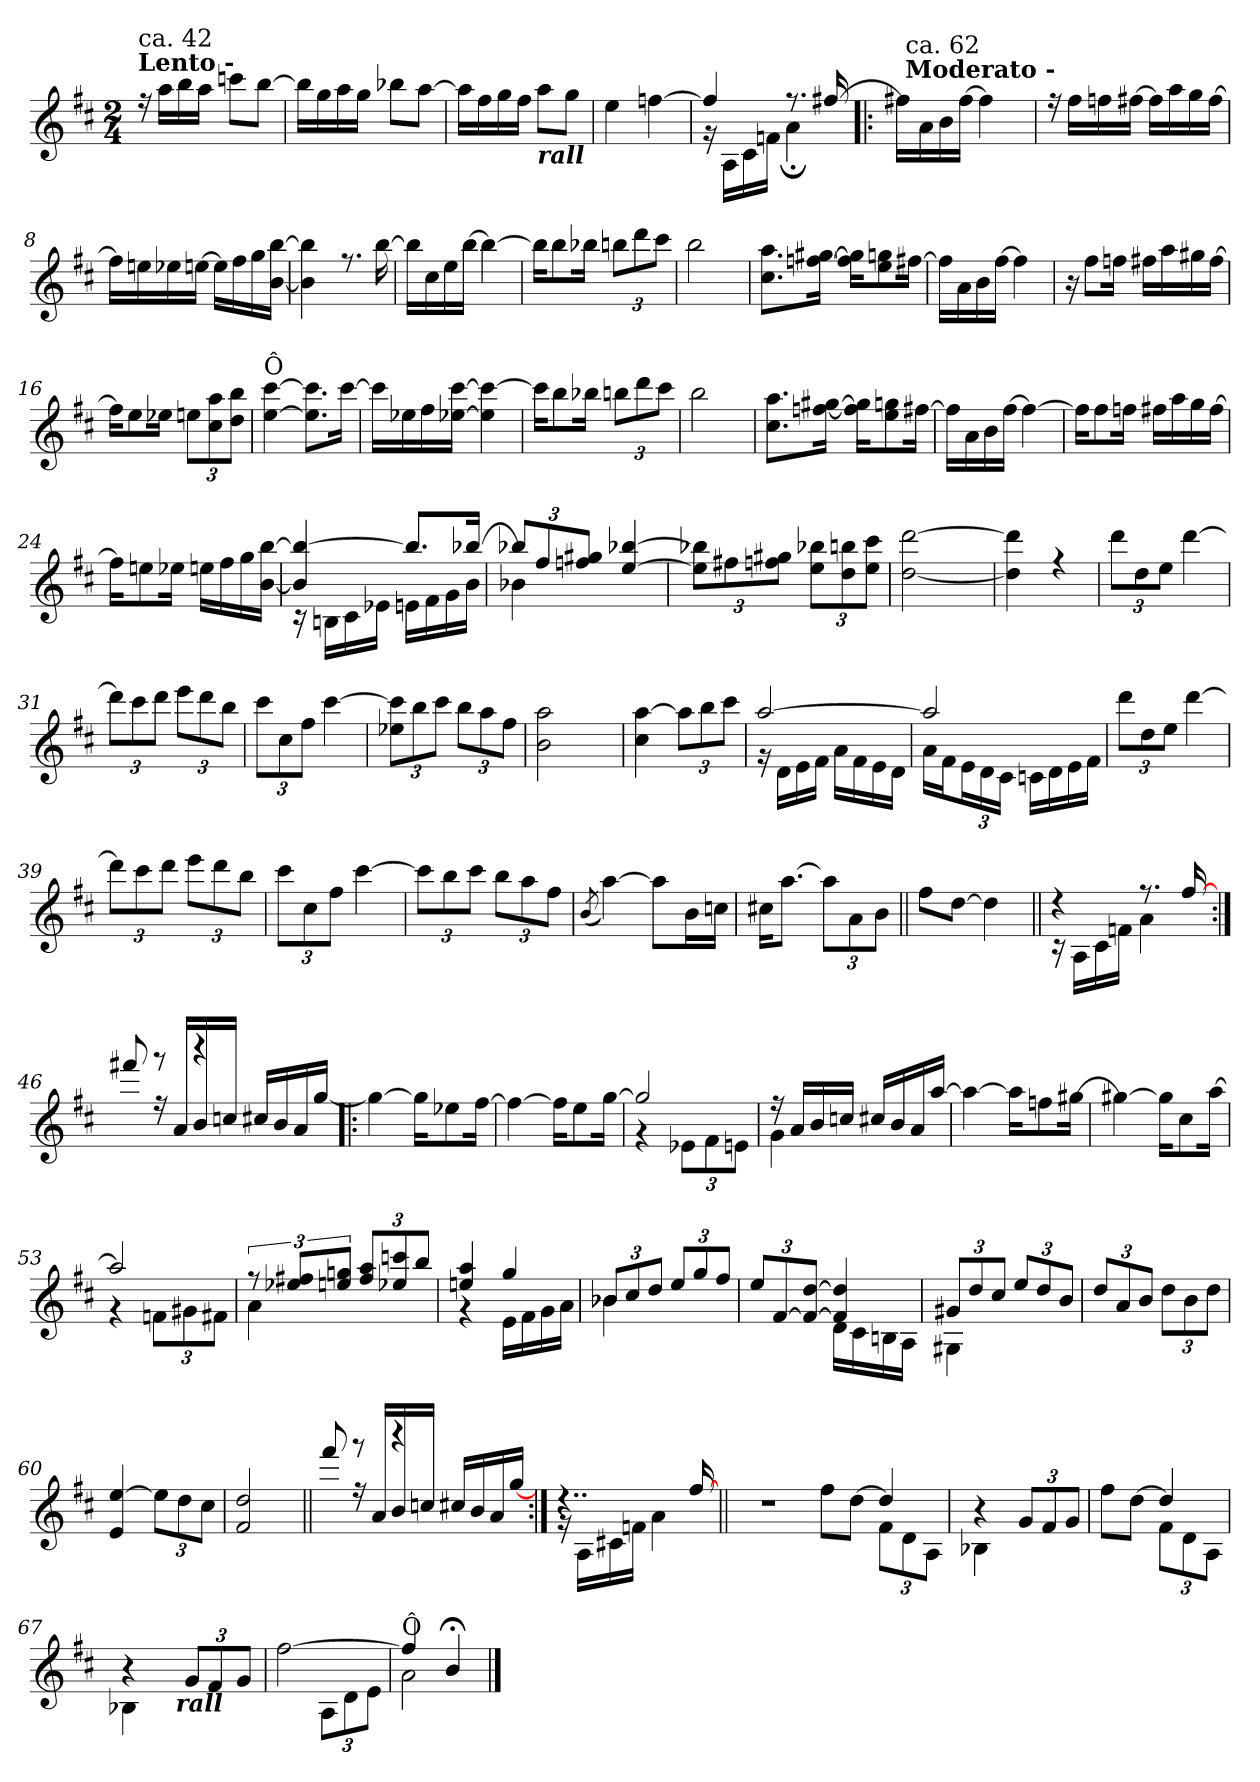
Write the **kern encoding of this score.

**kern
*part1
*staff1
*clefG2
*k[f#c#]
*D:
*M2/4
=1
*^
!LO:TX:a:B:t=Lento -	!
!LO:TX:a:t=ca. 42	!
16ree	4ryy
16aa\LL	.
16bb\	.
16aa\JJ	.
8cccn\L	4ryy
[<8bb\J	.
=2	=2
16bb\LL]	4ryy
16gg\	.
16aa\	.
16gg\JJ	.
8bb-X\L	4ryy
[<8aa\J	.
=3	=3
16aa\LL]	4ryy
16ff#\	.
16gg\	.
16ff#\JJ	.
!LO:TX:b:Bi:t=rall	!
8aa\L	4ryy
8gg\J	.
=4	=4
4ee\	4ryy
[<4ffn\	4ryy
!!LO:LB:g=z	!!
=5	=5
*	*^
4ffn/]	16rf	2ryy
.	16A!\LL	.
.	16c#!\	.
.	16fn!\JJ	.
8.rff	4a;<!\	.
[>16ff#X/	.	.
=6!|:	=6!|:	=6!|:
16ff#X\LL]	4ryy	48ryy
!	!	!LO:TX:a:B:t=Moderato -
!	!	!LO:TX:a:t=ca. 62
.	.	3ryy
16a\	.	.
16b\	.	.
[<16ff#\JJ	.	.
4ff#\]	4ryy	.
.	.	12..ryy
*	*v	*v
=7	=7
16ree	4ryy
16ff#\LL	.
16ffn\	.
[<16ff#X\JJ	.
16ff#\LL]	4ryy
16aa\	.
16gg\	.
[<16ff#\JJ	.
=8	=8
16ff#\LL]	4ryy
16een\	.
16ee-X\	.
[<16een\JJ	.
16ee\LL]	4ryy
16ff#\	.
16gg\	.
[<16b\ [<16bb\JJ	.
!!LO:LB:g=z	!!
=9	=9
4b\] 4bb\]	4ryy
8.ree	4ryy
[<16bb\	.
=10	=10
16bb\LL]	2ryy
16cc#\	.
16ee\	.
[<16bb\JJ	.
4bb\_	.
=11	=11
16bb\KL]	2ryy
8bb\	.
16bb-X\Jk	.
12bbn\L	.
12ddd\	.
12ccc#\J	.
=12	=12
2bb\	2ryy
=13	=13
8.cc#\ 8.aa\L	2ryy
[<16ffn\ [<16gg#X\Jk	.
16ff\] 16gg#\]KL	.
8ee\ 8ggn\	.
[<16ff#X\Jk	.
!!LO:LB:g=z	!!
=14	=14
16ff#\LL]	2ryy
16a\	.
16b\	.
[<16ff#\JJ	.
4ff#\]	.
=15	=15
16ra	4ryy
8ff#\L	.
16ffn\Jk	.
16ff#X\LL	4ryy
16aa\	.
16gg#X\	.
[<16ff#\JJ	.
=16	=16
16ff#\KL]	2ryy
8ee\	.
16ee-X\Jk	.
12een\L	.
12cc#\ 12aa\	.
12dd\ 12bb\J	.
=17	=17
!LO:TX:a:t=Ô	!
[<4ee\ [<4ccc#\	2ryy
8.ee\] 8.ccc#\]L	.
[<16ccc#\Jk	.
!!LO:LB:g=z	!!
=18	=18
16ccc#\LL]	2ryy
16ee-X\	.
16ff#\	.
[<16ee-X\ [<16ccc#\JJ	.
4ee-\] 4ccc#\_	.
=19	=19
16ccc#\KL]	2ryy
8bb\	.
16bb-X\Jk	.
12bbn\L	.
12ddd\	.
12ccc#\J	.
=20	=20
2bb\	2ryy
=21	=21
8.cc#\ 8.aa\L	4ryy
[<16ffn\ [<16gg#X\Jk	.
16ff\] 16gg#\]KL	4ryy
8ee\ 8ggn\	.
[<16ff#X\Jk	.
!!LO:LB:g=z	!!
=22	=22
16ff#\LL]	4ryy
16a\	.
16b\	.
[<16ff#\JJ	.
4ff#\_	4ryy
=23	=23
16ff#\KL]	4ryy
8ff#\	.
16ffn\Jk	.
16ff#X\LL	4ryy
16aa\	.
16gg\	.
[<16ff#\JJ	.
=24	=24
16ff#\KL]	4ryy
8een\	.
16ee-X\Jk	.
16een\LL	4ryy
16ff#\	.
16gg\	.
[<16b\ [<16bb\JJ	.
=25	=25
*	*^
4b/] 4bb/_	16rB	2ryy
.	16Bn!\LL	.
.	16c#!\	.
.	16e-X!\JJ	.
8.bb/L]	16en!\LL	.
.	16f#!\	.
.	16g!\	.
[>16bb-X/Jk	16b!\JJ	.
!!LO:LB:g=z	!!	!!
=26	=26	=26
12bb-X/L]	4b-X!\	2ryy
12ff#/	.	.
12ffn/ 12gg#X/J	.	.
[>4ee/ [>4bb-X/	4ryy	.
*	*v	*v
=27	=27
12ee\] 12bb-X\]L	2ryy
12ff#X\	.
12ffn\ 12gg#X\J	.
12ee\ 12bb-X\L	.
12dd\ 12bbn\	.
12ee\ 12ccc#\J	.
=28	=28
[>2dd\ [>2ddd\	4ryy
.	4ryy
=29	=29
4dd\] 4ddd\]	4ryy
4ree	4ryy
=30	=30
12ddd\L	2ryy
12dd\	.
12ee\J	.
[<4ddd\	.
!!LO:LB:g=z	!!
=31	=31
12ddd\L]	2ryy
12ccc#\	.
12ddd\J	.
12eee\L	.
12ddd\	.
12bb\J	.
=32	=32
12ccc#\L	2ryy
12cc#\	.
12ff#\J	.
[<4ccc#\	.
=33	=33
12ee-X\ 12ccc#\]L	2ryy
12bb\	.
12ccc#\J	.
12bb\L	.
12aa\	.
12ff#\J	.
=34	=34
2b\ 2aa\	4ryy
.	4ryy
=35	=35
4cc#\ [<4aa\	4ryy
12aa\L]	4ryy
12bb\	.
12ccc#\J	.
!!LO:PB:g=z	!!
=36	=36
*	*^
[>2aa/	16rf	2ryy
.	16d!\LL	.
.	16e!\	.
.	16f#!\JJ	.
.	16a!\LL	.
.	16f#!\	.
.	16e!\	.
.	16d!\JJ	.
=37	=37	=37
2aa/]	16a!\LL	4ryy
.	16f#!\J	.
.	24e!\L	.
.	24d!\	.
.	24c#!\JJ	.
.	16cn!\LL	4ryy
.	16d!\	.
.	16e!\	.
.	16f#!\JJ	.
*	*v	*v
=38	=38
12ddd\L	2ryy
12dd\	.
12ee\J	.
[<4ddd\	.
=39	=39
12ddd\L]	2ryy
12ccc#\	.
12ddd\J	.
12eee\L	.
12ddd\	.
12bb\J	.
=40	=40
12ccc#\L	2ryy
12cc#\	.
12ff#\J	.
[<4ccc#\	.
!!LO:LB:g=z	!!
=41	=41
12ccc#\L]	4ryy
12bb\	.
12ccc#\J	.
12bb\L	4ryy
12aa\	.
12ff#\J	.
=42	=42
(>8qb/	.
[<4aa\)	4ryy
8aa\L]	4ryy
16b\L	.
16ccn\JJ	.
=43	=43
16cc#X\KL	4ryy
[<8.aa\J	.
12aa\L]	4ryy
12a\	.
12b\J	.
=44||	=44||
8ff#\L	2ryy
[<8dd\J	.
4dd\]	.
!!LO:LB:g=z	!!
=45||	=45||
*	*^
4rdd	16rB	2ryy
.	16A!\LL	.
.	16c#!\	.
.	16fn!\JJ	.
8.rff	4a!\	.
[>16ff#/	.	.
=46:|!	=46:|!	=46:|!
8ryy	8ryy	8fff#X!/
16r	8ryy	8rggg
16a/LL	.	.
16b/	4ryy	4raaa
16ccn/JJ	.	.
16cc#X/LL	.	.
16b/	.	.
16a/	8ryy	8ryy
[>16gg/JJ	.	.
*	*v	*v
=47!|:	=47!|:
4gg\_	2ryy
16gg\KL]	.
8ee-X\	.
[<16ff#\Jk	.
=48	=48
4ff#\_	2ryy
16ff#\KL]	.
8ee\	.
[<16gg\Jk	.
!!LO:LB:g=z	!!
=49	=49
*	*^
2gg/]	4rf	2ryy
.	12e-X!\L	.
.	12f#!\	.
.	12en!\J	.
=50	=50	=50
16ree	4g!\	2ryy
16a/LL	.	.
16b/	.	.
16ccn/JJ	.	.
16cc#X/LL	4ryy	.
16b/	.	.
16a/	.	.
[>16aa/JJ	.	.
*	*v	*v
=51	=51
4aa\_	2ryy
16aa\KL]	.
8ffn\	.
[<16gg#X\Jk	.
=52	=52
4gg#X\_	2ryy
16gg#\KL]	.
8cc#\	.
[<16aa\Jk	.
!!LO:LB:g=z	!!
=53	=53
*	*^
2aa/]	4rf	2ryy
.	12fn!\L	.
.	12g#X!\	.
.	12f#X!\J	.
=54	=54	=54
12ree	4a!\	2ryy
12ee-X/ 12ff#X/L	.	.
12een/ 12ggn/J	.	.
12ff#/ 12aa/L	4ryy	.
12ee-X/ 12cccn/	.	.
12bb/J	.	.
=55	=55	=55
4een/ 4aa/	4rf	2ryy
4gg/	16e!\LL	.
.	16f#!\	.
.	16g!\	.
.	16a!\JJ	.
=56	=56	=56
12b-X/L	4b-X!\	2ryy
12cc#/	.	.
12dd/J	.	.
12ee/L	4ryy	.
12gg/	.	.
12ff#/J	.	.
!!LO:LB:g=z	!!	!!
=57	=57	=57
12ee/L	4ryy	2ryy
[>12f#/	.	.
12f#/_ [>12dd/J	.	.
4f#/] 4dd/]	16d!\LL	.
.	16c#!\	.
.	16Bn!\	.
.	16A!\JJ	.
=58	=58	=58
12g#X/L	4G#X!\	2ryy
12dd/	.	.
12cc#/J	.	.
12ee/L	4ryy	.
12dd/	.	.
12b/J	.	.
*	*v	*v
=59	=59
12dd/L	4ryy
12a/	.
12b/J	.
12dd\L	4ryy
12b\	.
12dd\J	.
=60	=60
4e/ [>4ee/	4ryy
12ee\L]	4ryy
12dd\	.
12cc#\J	.
!!LO:LB:g=z	!!
=61	=61
2f#/ 2dd/	2ryy
=62||	=62||
*	*^
8ryy	8ryy	8fff#!/
16r	8ryy	8rggg
16a/LL	.	.
16b/	4ryy	4raaa
16ccn/JJ	.	.
16cc#X/LL	.	.
16b/	.	.
16a/	8ryy	8ryy
[>16gg/JJ	.	.
=63:|!	=63:|!	=63:|!
4..ree	16rf	2ryy
.	16A!\LL	.
.	16c#X!\	.
.	16fn!\JJ	.
.	4a!\	.
[>16ff#/	.	.
*v	*v	*v
=63X631||
2r
!!LO:LB:g=z
=64-
*^
*	*^
8ff#\L	4ryy	2ryy
[>8dd\J	.	.
4dd/]	12f#!\L	.
.	12d!\	.
.	12A!\J	.
=65	=65	=65
4r	4B-X!\	2ryy
12g/L	4ryy	.
12f#/	.	.
12g/J	.	.
=66	=66	=66
8ff#\L	4ryy	2ryy
[>8dd\J	.	.
4dd/]	12f#!\L	.
.	12d!\	.
.	12A!\J	.
=67	=67	=67
*	*	*^
4r	4B-X!\	2ryy	6ryy
.	.	.	24.ryy
!	!	!	!LO:TX:b:Bi:t=rall
.	.	.	6ryy
12g/L	4ryy	.	.
12f#/	.	.	.
.	.	.	12ryy
12g/J	.	.	.
.	.	.	48ryy
*	*	*v	*v
=68	=68	=68
[>2ff#\	4ryy	2ryy
.	12A!\L	.
.	12d!\	.
.	12e!\J	.
=69	=69	=69
!LO:TX:a:t=Ô	!	!
4ff#/]	2a!\	2ryy
4b;</	.	.
*v	*v	*v
==
*-
